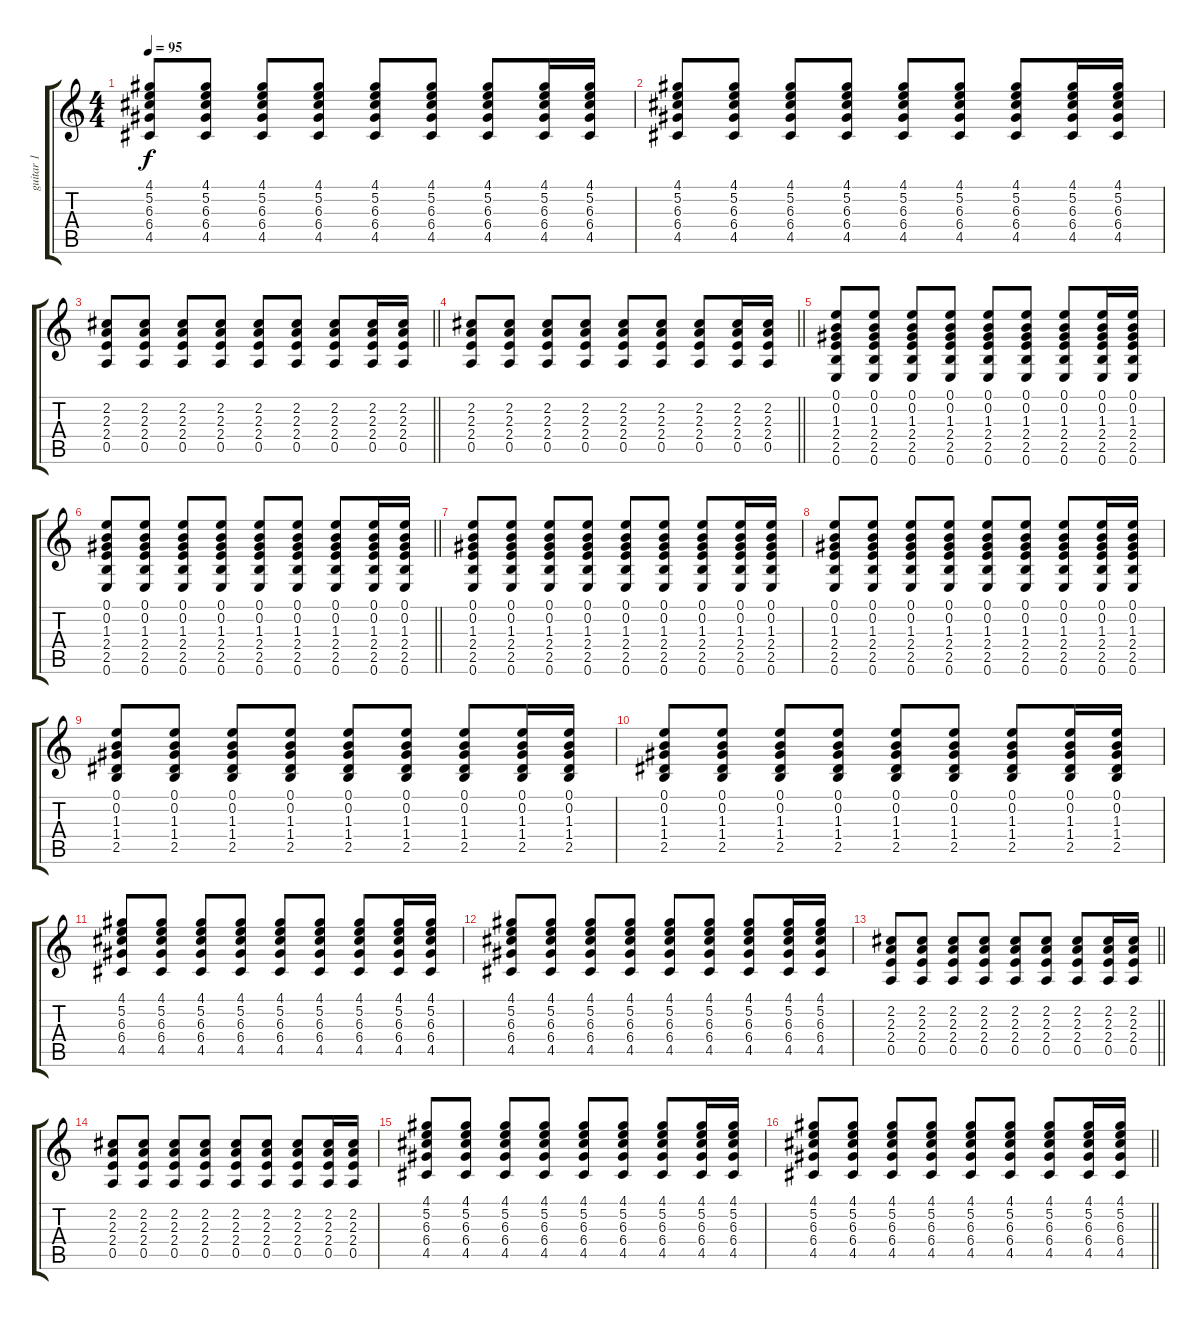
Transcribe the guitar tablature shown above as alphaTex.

\track ("guitar 1" "guitar 1") {instrument acousticguitarsteel}
\staff {score tabs}
\tuning (E4 B3 G3 D3 A2 E2) {hide}
\ts (4 4)
\tempo 95
\clef g2
\ks c
(4.1 5.2 6.3 6.4 4.5).8{dy f} (4.1 5.2 6.3 6.4 4.5).8 (4.1 5.2 6.3 6.4 4.5).8 (4.1 5.2 6.3 6.4 4.5).8 (4.1 5.2 6.3 6.4 4.5).8 (4.1 5.2 6.3 6.4 4.5).8 (4.1 5.2 6.3 6.4 4.5).8 (4.1 5.2 6.3 6.4 4.5).16 (4.1 5.2 6.3 6.4 4.5).16 |
(4.1 5.2 6.3 6.4 4.5).8 (4.1 5.2 6.3 6.4 4.5).8 (4.1 5.2 6.3 6.4 4.5).8 (4.1 5.2 6.3 6.4 4.5).8 (4.1 5.2 6.3 6.4 4.5).8 (4.1 5.2 6.3 6.4 4.5).8 (4.1 5.2 6.3 6.4 4.5).8 (4.1 5.2 6.3 6.4 4.5).16 (4.1 5.2 6.3 6.4 4.5).16 |
\barLineRight lightlight
(2.2 2.3 2.4 0.5).8 (2.2 2.3 2.4 0.5).8 (2.2 2.3 2.4 0.5).8 (2.2 2.3 2.4 0.5).8 (2.2 2.3 2.4 0.5).8 (2.2 2.3 2.4 0.5).8 (2.2 2.3 2.4 0.5).8 (2.2 2.3 2.4 0.5).16 (2.2 2.3 2.4 0.5).16 |
\section ("" "")
\barLineRight lightlight
(2.2 2.3 2.4 0.5).8 (2.2 2.3 2.4 0.5).8 (2.2 2.3 2.4 0.5).8 (2.2 2.3 2.4 0.5).8 (2.2 2.3 2.4 0.5).8 (2.2 2.3 2.4 0.5).8 (2.2 2.3 2.4 0.5).8 (2.2 2.3 2.4 0.5).16 (2.2 2.3 2.4 0.5).16 |
\section ("" "")
(0.1 0.2 1.3 2.4 2.5 0.6).8 (0.1 0.2 1.3 2.4 2.5 0.6).8 (0.1 0.2 1.3 2.4 2.5 0.6).8 (0.1 0.2 1.3 2.4 2.5 0.6).8 (0.1 0.2 1.3 2.4 2.5 0.6).8 (0.1 0.2 1.3 2.4 2.5 0.6).8 (0.1 0.2 1.3 2.4 2.5 0.6).8 (0.1 0.2 1.3 2.4 2.5 0.6).16 (0.1 0.2 1.3 2.4 2.5 0.6).16 |
\barLineRight lightlight
(0.1 0.2 1.3 2.4 2.5 0.6).8 (0.1 0.2 1.3 2.4 2.5 0.6).8 (0.1 0.2 1.3 2.4 2.5 0.6).8 (0.1 0.2 1.3 2.4 2.5 0.6).8 (0.1 0.2 1.3 2.4 2.5 0.6).8 (0.1 0.2 1.3 2.4 2.5 0.6).8 (0.1 0.2 1.3 2.4 2.5 0.6).8 (0.1 0.2 1.3 2.4 2.5 0.6).16 (0.1 0.2 1.3 2.4 2.5 0.6).16 |
\section ("" "")
(0.1 0.2 1.3 2.4 2.5 0.6).8 (0.1 0.2 1.3 2.4 2.5 0.6).8 (0.1 0.2 1.3 2.4 2.5 0.6).8 (0.1 0.2 1.3 2.4 2.5 0.6).8 (0.1 0.2 1.3 2.4 2.5 0.6).8 (0.1 0.2 1.3 2.4 2.5 0.6).8 (0.1 0.2 1.3 2.4 2.5 0.6).8 (0.1 0.2 1.3 2.4 2.5 0.6).16 (0.1 0.2 1.3 2.4 2.5 0.6).16 |
(0.1 0.2 1.3 2.4 2.5 0.6).8 (0.1 0.2 1.3 2.4 2.5 0.6).8 (0.1 0.2 1.3 2.4 2.5 0.6).8 (0.1 0.2 1.3 2.4 2.5 0.6).8 (0.1 0.2 1.3 2.4 2.5 0.6).8 (0.1 0.2 1.3 2.4 2.5 0.6).8 (0.1 0.2 1.3 2.4 2.5 0.6).8 (0.1 0.2 1.3 2.4 2.5 0.6).16 (0.1 0.2 1.3 2.4 2.5 0.6).16 |
(0.1 0.2 1.3 1.4 2.5).8 (0.1 0.2 1.3 1.4 2.5).8 (0.1 0.2 1.3 1.4 2.5).8 (0.1 0.2 1.3 1.4 2.5).8 (0.1 0.2 1.3 1.4 2.5).8 (0.1 0.2 1.3 1.4 2.5).8 (0.1 0.2 1.3 1.4 2.5).8 (0.1 0.2 1.3 1.4 2.5).16 (0.1 0.2 1.3 1.4 2.5).16 |
(0.1 0.2 1.3 1.4 2.5).8 (0.1 0.2 1.3 1.4 2.5).8 (0.1 0.2 1.3 1.4 2.5).8 (0.1 0.2 1.3 1.4 2.5).8 (0.1 0.2 1.3 1.4 2.5).8 (0.1 0.2 1.3 1.4 2.5).8 (0.1 0.2 1.3 1.4 2.5).8 (0.1 0.2 1.3 1.4 2.5).16 (0.1 0.2 1.3 1.4 2.5).16 |
(4.1 5.2 6.3 6.4 4.5).8 (4.1 5.2 6.3 6.4 4.5).8 (4.1 5.2 6.3 6.4 4.5).8 (4.1 5.2 6.3 6.4 4.5).8 (4.1 5.2 6.3 6.4 4.5).8 (4.1 5.2 6.3 6.4 4.5).8 (4.1 5.2 6.3 6.4 4.5).8 (4.1 5.2 6.3 6.4 4.5).16 (4.1 5.2 6.3 6.4 4.5).16 |
(4.1 5.2 6.3 6.4 4.5).8 (4.1 5.2 6.3 6.4 4.5).8 (4.1 5.2 6.3 6.4 4.5).8 (4.1 5.2 6.3 6.4 4.5).8 (4.1 5.2 6.3 6.4 4.5).8 (4.1 5.2 6.3 6.4 4.5).8 (4.1 5.2 6.3 6.4 4.5).8 (4.1 5.2 6.3 6.4 4.5).16 (4.1 5.2 6.3 6.4 4.5).16 |
\barLineRight lightlight
(2.2 2.3 2.4 0.5).8 (2.2 2.3 2.4 0.5).8 (2.2 2.3 2.4 0.5).8 (2.2 2.3 2.4 0.5).8 (2.2 2.3 2.4 0.5).8 (2.2 2.3 2.4 0.5).8 (2.2 2.3 2.4 0.5).8 (2.2 2.3 2.4 0.5).16 (2.2 2.3 2.4 0.5).16 |
(2.2 2.3 2.4 0.5).8 (2.2 2.3 2.4 0.5).8 (2.2 2.3 2.4 0.5).8 (2.2 2.3 2.4 0.5).8 (2.2 2.3 2.4 0.5).8 (2.2 2.3 2.4 0.5).8 (2.2 2.3 2.4 0.5).8 (2.2 2.3 2.4 0.5).16 (2.2 2.3 2.4 0.5).16 |
(4.1 5.2 6.3 6.4 4.5).8 (4.1 5.2 6.3 6.4 4.5).8 (4.1 5.2 6.3 6.4 4.5).8 (4.1 5.2 6.3 6.4 4.5).8 (4.1 5.2 6.3 6.4 4.5).8 (4.1 5.2 6.3 6.4 4.5).8 (4.1 5.2 6.3 6.4 4.5).8 (4.1 5.2 6.3 6.4 4.5).16 (4.1 5.2 6.3 6.4 4.5).16 |
\barLineRight lightlight
(4.1 5.2 6.3 6.4 4.5).8 (4.1 5.2 6.3 6.4 4.5).8 (4.1 5.2 6.3 6.4 4.5).8 (4.1 5.2 6.3 6.4 4.5).8 (4.1 5.2 6.3 6.4 4.5).8 (4.1 5.2 6.3 6.4 4.5).8 (4.1 5.2 6.3 6.4 4.5).8 (4.1 5.2 6.3 6.4 4.5).16 (4.1 5.2 6.3 6.4 4.5).16
